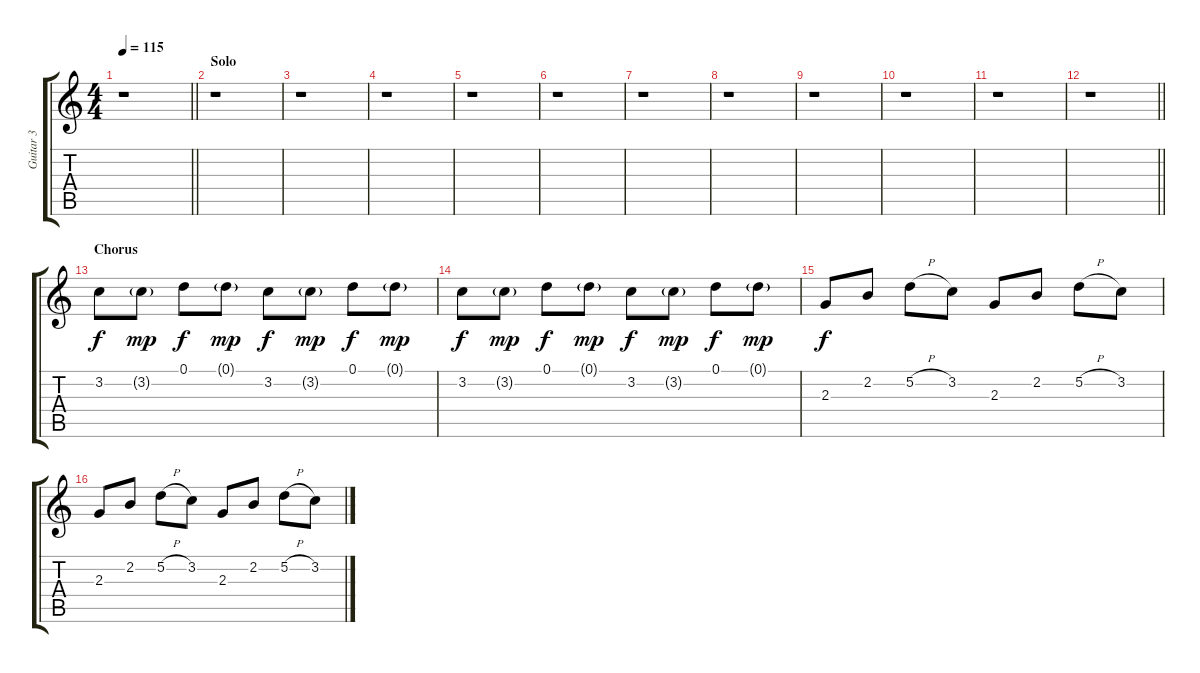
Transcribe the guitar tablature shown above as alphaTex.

\track ("Guitar 3" "Guitar 3") {instrument electricguitarclean}
\staff {score tabs}
\tuning (D4 A3 F3 C3 G2 C2) {hide}
\ts (4 4)
\tempo 115
\clef g2
\barLineRight lightlight
\ks c
r.1{dy f} |
\section ("" "Solo")
r.1 |
r.1 |
r.1 |
r.1 |
r.1 |
r.1 |
r.1 |
r.1 |
r.1 |
r.1 |
\barLineRight lightlight
r.1 |
\section ("" "Chorus")
3.2.8 3.2{g}.8{dy mp} 0.1.8{dy f} 0.1{g}.8{dy mp} 3.2.8{dy f} 3.2{g}.8{dy mp} 0.1.8{dy f} 0.1{g}.8{dy mp} |
3.2.8{dy f} 3.2{g}.8{dy mp} 0.1.8{dy f} 0.1{g}.8{dy mp} 3.2.8{dy f} 3.2{g}.8{dy mp} 0.1.8{dy f} 0.1{g}.8{dy mp} |
2.3.8{dy f} 2.2.8 5.2{h}.8 3.2.8 2.3.8 2.2.8 5.2{h}.8 3.2.8 |
2.3.8 2.2.8 5.2{h}.8 3.2.8 2.3.8 2.2.8 5.2{h}.8 3.2.8
